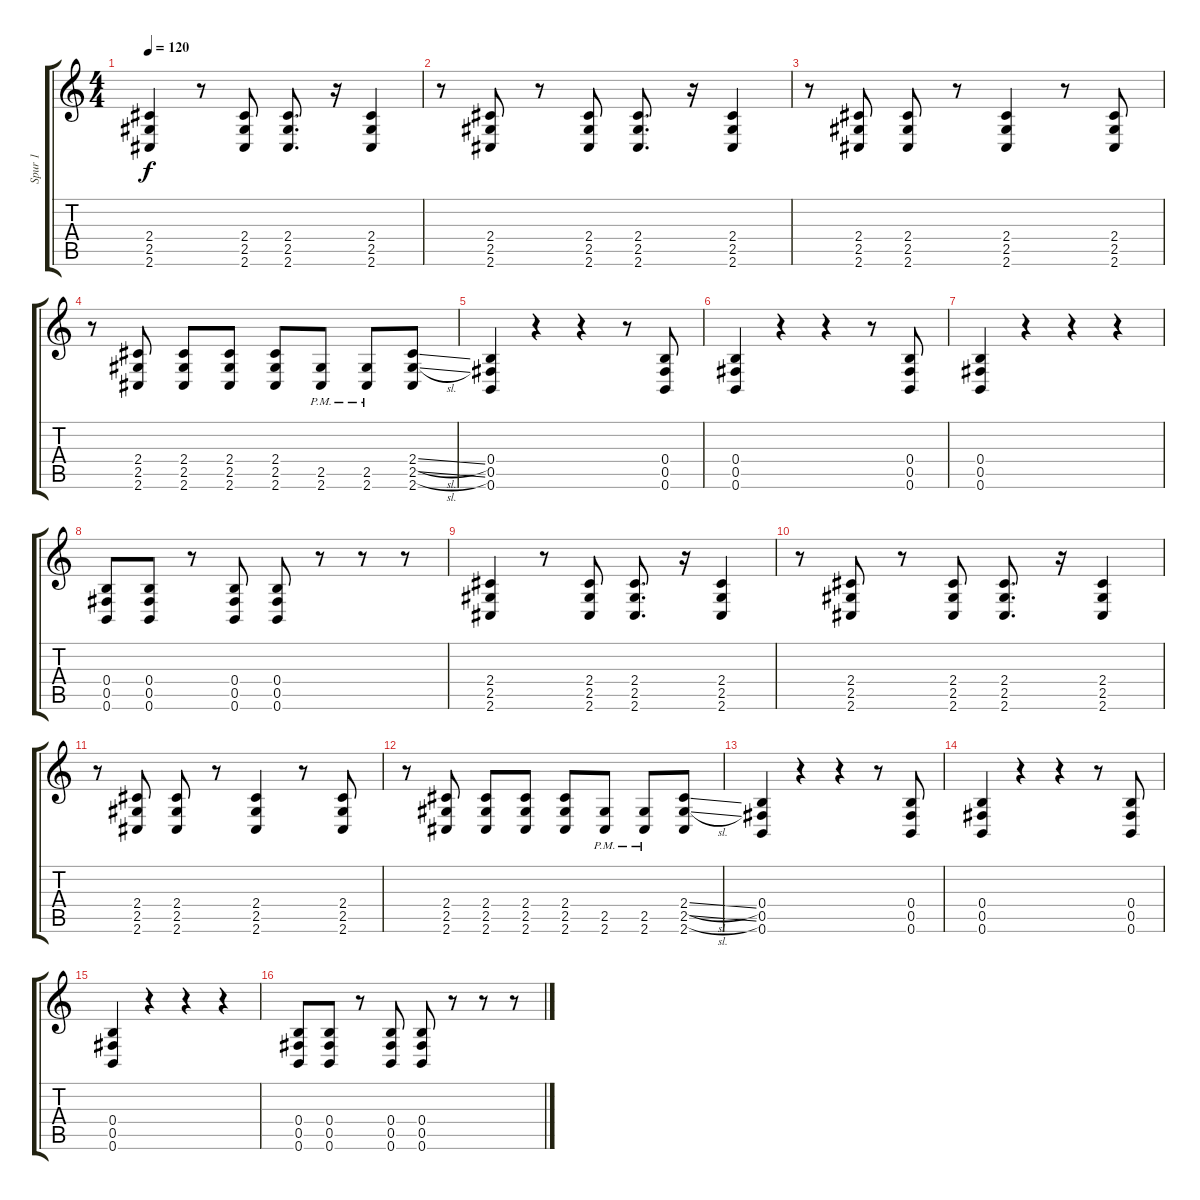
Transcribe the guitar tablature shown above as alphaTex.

\track ("Spur 1" "Spur 1") {instrument overdrivenguitar}
\staff {score tabs}
\tuning (E4 B3 G3 B2 Gb2 B1) {hide}
\ts (4 4)
\tempo 120
\clef g2
\ks c
(2.4 2.5 2.6).4{dy f} r.8 (2.4 2.5 2.6).8 (2.4 2.5 2.6).8{d} r.16 (2.4 2.5 2.6).4 |
r.8 (2.4 2.5 2.6).8 r.8 (2.4 2.5 2.6).8 (2.4 2.5 2.6).8{d} r.16 (2.4 2.5 2.6).4 |
r.8 (2.4 2.5 2.6).8 (2.4 2.5 2.6).8 r.8 (2.4 2.5 2.6).4 r.8 (2.4 2.5 2.6).8 |
r.8 (2.4 2.5 2.6).8 (2.4 2.5 2.6).8 (2.4 2.5 2.6).8 (2.4 2.5 2.6).8 (2.5{pm} 2.6{pm}).8 (2.5{pm} 2.6{pm}).8 (2.4{sl} 2.5{sl} 2.6).8 |
(0.4 0.5 0.6).4 r.4 r.4 r.8 (0.4 0.5 0.6).8 |
(0.4 0.5 0.6).4 r.4 r.4 r.8 (0.4 0.5 0.6).8 |
(0.4 0.5 0.6).4 r.4 r.4 r.4 |
(0.4 0.5 0.6).8 (0.4 0.5 0.6).8 r.8 (0.4 0.5 0.6).8 (0.4 0.5 0.6).8 r.8 r.8 r.8 |
(2.4 2.5 2.6).4 r.8 (2.4 2.5 2.6).8 (2.4 2.5 2.6).8{d} r.16 (2.4 2.5 2.6).4 |
r.8 (2.4 2.5 2.6).8 r.8 (2.4 2.5 2.6).8 (2.4 2.5 2.6).8{d} r.16 (2.4 2.5 2.6).4 |
r.8 (2.4 2.5 2.6).8 (2.4 2.5 2.6).8 r.8 (2.4 2.5 2.6).4 r.8 (2.4 2.5 2.6).8 |
r.8 (2.4 2.5 2.6).8 (2.4 2.5 2.6).8 (2.4 2.5 2.6).8 (2.4 2.5 2.6).8 (2.5{pm} 2.6{pm}).8 (2.5{pm} 2.6{pm}).8 (2.4{sl} 2.5{sl} 2.6).8 |
(0.4 0.5 0.6).4 r.4 r.4 r.8 (0.4 0.5 0.6).8 |
(0.4 0.5 0.6).4 r.4 r.4 r.8 (0.4 0.5 0.6).8 |
(0.4 0.5 0.6).4 r.4 r.4 r.4 |
(0.4 0.5 0.6).8 (0.4 0.5 0.6).8 r.8 (0.4 0.5 0.6).8 (0.4 0.5 0.6).8 r.8 r.8 r.8
